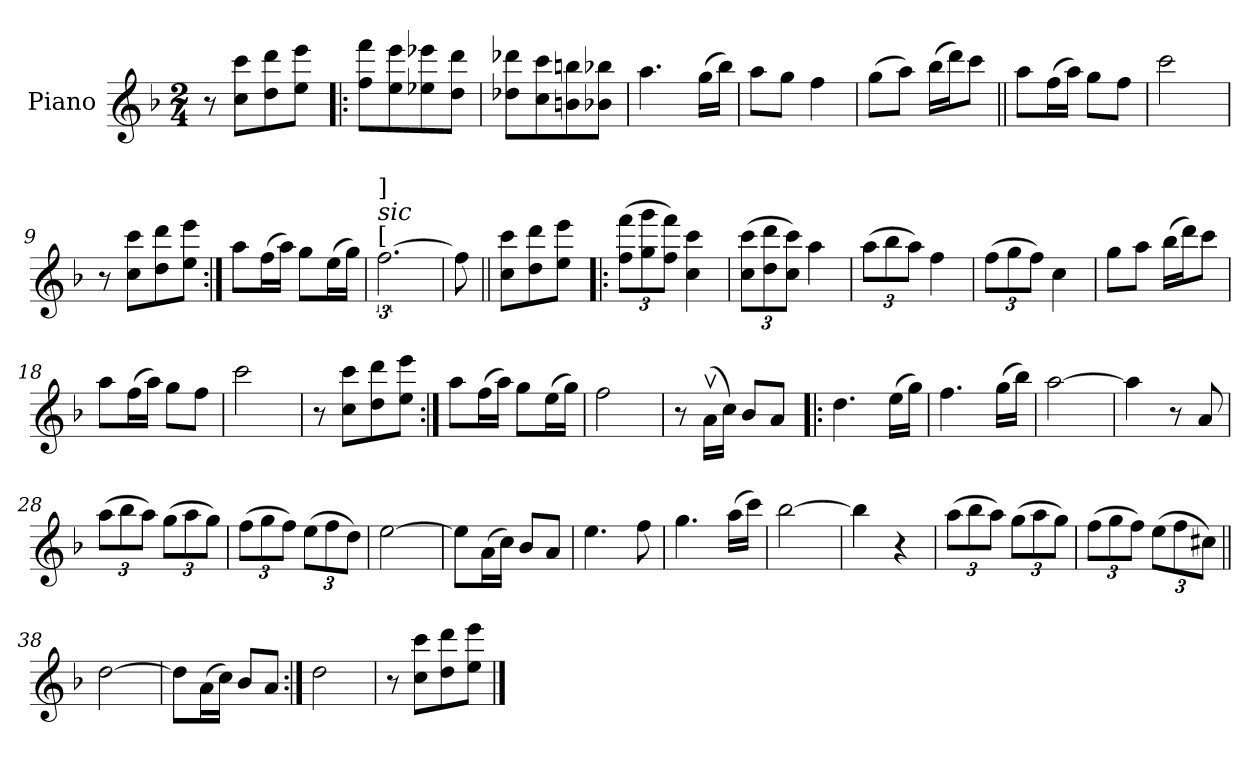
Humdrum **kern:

**kern
*part1
*staff1
*I"Piano
*I'Pno.
*clefG2
*k[b-]
*M2/4
=1
8r
8cc\ 8ccc\L
8dd\ 8ddd\
8ee\ 8eee\J
=2!|:
8ff\ 8fff\L
8ee\ 8eee\
8ee-X\ 8eee-X\
8dd\ 8ddd\J
=3
8dd-X\ 8ddd-X\L
8cc\ 8ccc\
8bn\ 8bbn\
8b-X\ 8bb-X\J
=4
4.aa\
(>16gg\LL
16bb-\JJ)
!!LO:LB:g=z
=5
8aa\L
8gg\J
4ff\
=6
(>8gg\L
8aa\J)
(>16bb-\LL
16ddd\J)
8ccc\J
=7||
8aa\L
(>16ff\L
16aa\JJ)
8gg\L
8ff\J
=8
2ccc\
=9
8r
8cc\ 8ccc\L
8dd\ 8ddd\
8ee\ 8eee\J
!!LO:LB:g=z
=10:|!
8aa\L
(>16ff\L
16aa\JJ)
8gg\L
(>16ee\L
16gg\JJ)
=11
!LO:TX:a:t=[
!LO:TX:a:i:t=sic
!LO:TX:a:t=]
[3.ff\
=12
8ff\]
=12X1||
8cc\ 8ccc\L
8dd\ 8ddd\
8ee\ 8eee\J
=13!|:
*Xbrackettup
(>12ff\ 12fff\L
12gg\ 12ggg\
12ff\ 12fff\J)
4cc\ 4ccc\
!!LO:LB:g=z
=14
(>12cc\ 12ccc\L
12dd\ 12ddd\
12cc\ 12ccc\J)
4aa\
=15
(>12aa\L
12bb-\
12aa\J)
4ff\
=16
(>12ff\L
12gg\
12ff\J)
4cc\
=17
8gg\L
8aa\J
(>16bb-\LL
16ddd\J)
8ccc\J
!!LO:LB:g=z
=18
8aa\L
(>16ff\L
16aa\JJ)
8gg\L
8ff\J
=19
2ccc\
=20
8r
8cc\ 8ccc\L
8dd\ 8ddd\
8ee\ 8eee\J
=21:|!
8aa\L
(>16ff\L
16aa\JJ)
8gg\L
(>16ee\L
16gg\JJ)
!!LO:LB:g=z
=22
2ff\
=23
8r
(>16av\LL
16cc\JJ)
8b-/L
8a/J
=24!|:
4.dd\
(>16ee\LL
16gg\JJ)
=25
4.ff\
(>16gg\LL
16bb-\JJ)
=26
[2aa\
!!LO:LB:g=z
=27
4aa\]
8r
8a/
=28
(>12aa\L
12bb-\
12aa\J)
(>12gg\L
12aa\
12gg\J)
=29
(>12ff\L
12gg\
12ff\J)
(>12ee\L
12ff\
12dd\J)
=30
[2ee\
!!LO:LB:g=z
=31
8ee\L]
(>16a\L
16cc\JJ)
8b-/L
8a/J
=32
4.ee\
8ff\
=33
4.gg\
(>16aa\LL
16ccc\JJ)
=34
[2bb-\
=35
4bb-\]
4r
=36
(>12aa\L
12bb-\
12aa\J)
(>12gg\L
12aa\
12gg\J)
!!LO:LB:g=z
=37
(>12ff\L
12gg\
12ff\J)
(>12ee\L
12ff\
12cc#X\J)
=38||
[2dd\
=39
8dd\L]
(>16a\L
16cc\JJ)
8b-/L
8a/J
=40:|!
2dd\
=41
8r
8cc\ 8ccc\L
8dd\ 8ddd\
8ee\ 8eee\J
==
*-
